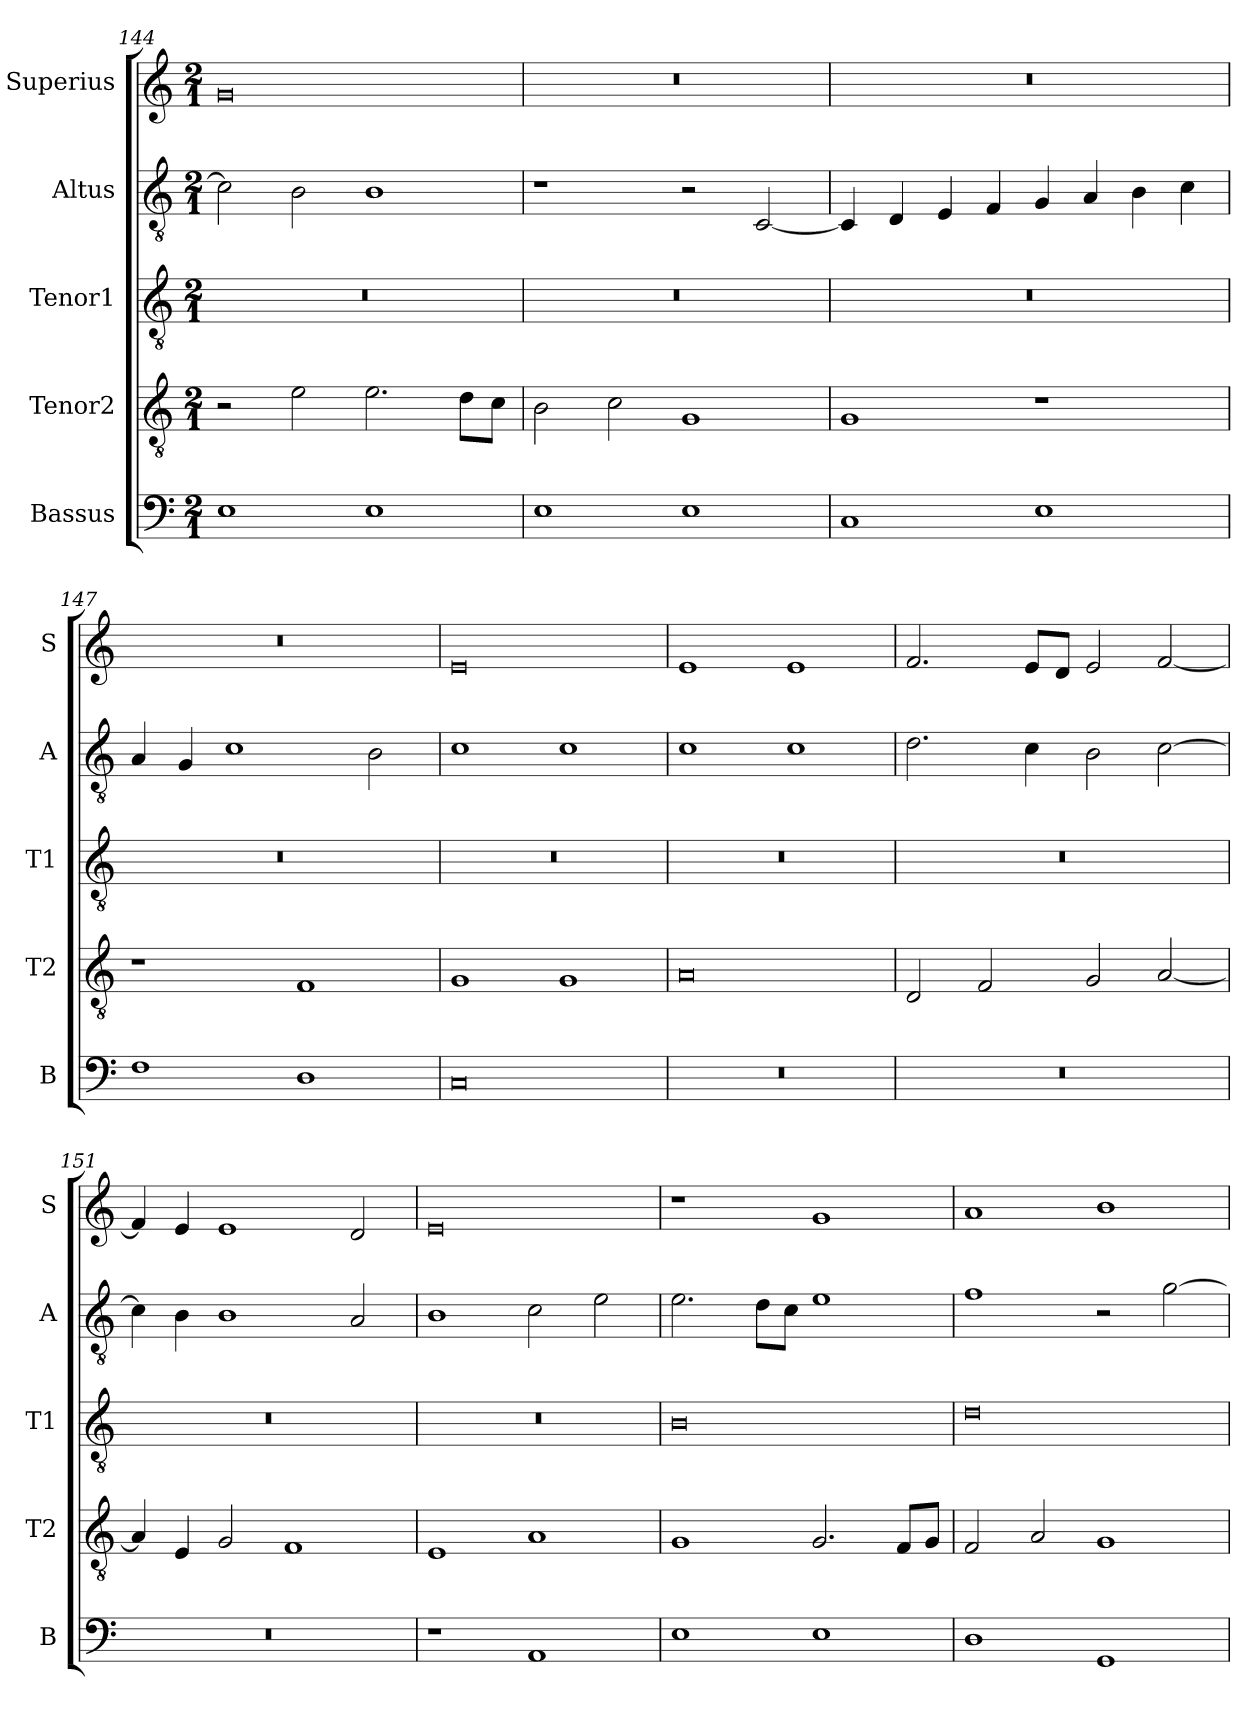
**kern	**kern	**kern	**kern	**kern
*part5	*part4	*part3	*part2	*part1
*staff5	*staff4	*staff3	*staff2	*staff1
*I"Bassus	*I"Tenor2	*I"Tenor1	*I"Altus	*I"Superius
*I'B	*I'T2	*I'T1	*I'A	*I'S
*clefF4	*clefGv2	*clefGv2	*clefGv2	*clefG2
*k[]	*k[]	*k[]	*k[]	*k[]
*M2/1	*M2/1	*M2/1	*M2/1	*M2/1
=144	=144	=144	=144	=144
1E	2r	0r	2c\]	0g
.	2e\	.	2B\	.
1E	2.e\	.	1B	.
.	8d\L	.	.	.
.	8c\J	.	.	.
=145	=145	=145	=145	=145
1E	2B\	0r	1r	0r
.	2c\	.	.	.
1E	1G	.	2r	.
.	.	.	[2C/	.
=146	=146	=146	=146	=146
1C	1G	0r	4C/]	0r
.	.	.	4D/	.
.	.	.	4E/	.
.	.	.	4F/	.
1E	1r	.	4G/	.
.	.	.	4A/	.
.	.	.	4B\	.
.	.	.	4c\	.
=147	=147	=147	=147	=147
1F	1r	0r	4A/	0r
.	.	.	4G/	.
.	.	.	1c	.
1D	1F	.	.	.
.	.	.	2B\	.
=148	=148	=148	=148	=148
0C	1G	0r	1c	0e
.	1G	.	1c	.
=149	=149	=149	=149	=149
0r	0A	0r	1c	1e
.	.	.	1c	1e
=150	=150	=150	=150	=150
0r	2D/	0r	2.d\	2.f/
.	2F/	.	.	.
.	.	.	4c\	8e/L
.	.	.	.	8d/J
.	2G/	.	2B\	2e/
.	[2A/	.	[2c\	[2f/
=151	=151	=151	=151	=151
0r	4A/]	0r	4c\]	4f/]
.	4E/	.	4B\	4e/
.	2G/	.	1B	1e
.	1F	.	.	.
.	.	.	2A/	2d/
=152	=152	=152	=152	=152
1r	1E	0r	1B	0e
1AA	1A	.	2c\	.
.	.	.	2e\	.
=153	=153	=153	=153	=153
1E	1G	0B	2.e\	1r
.	.	.	8d\L	.
.	.	.	8c\J	.
1E	2.G/	.	1e	1g
.	8F/L	.	.	.
.	8G/J	.	.	.
=154	=154	=154	=154	=154
1D	2F/	0d	1f	1a
.	2A/	.	.	.
1GG	1G	.	2r	1b
.	.	.	[2g\	.
=	=	=	=	=
*-	*-	*-	*-	*-
